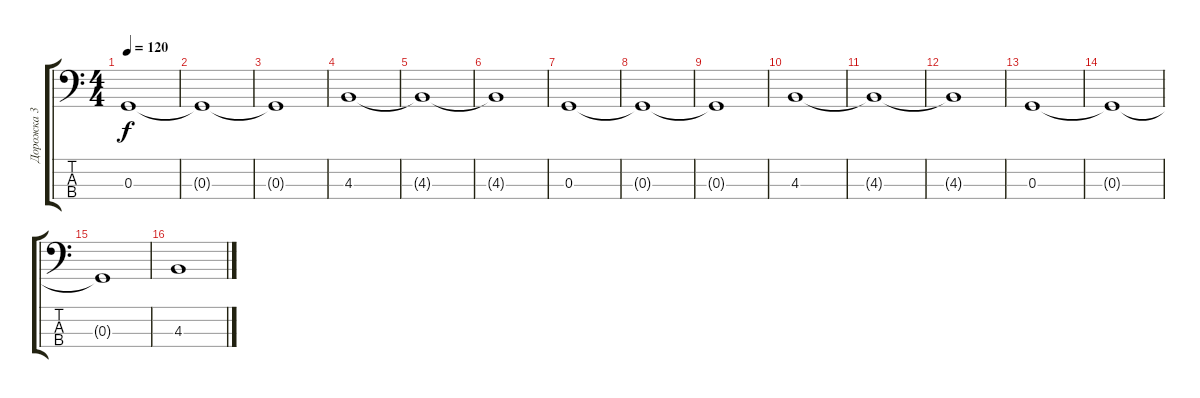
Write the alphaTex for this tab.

\track ("Дорожка 3" "Дорожка 3") {instrument electricbasspick}
\staff {score tabs}
\tuning (F2 C2 G1 C1) {hide}
\ts (4 4)
\tempo 120
\clef f4
\ks c
0.3.1{dy f} |
0.3{t}.1 |
0.3{t}.1 |
4.3.1 |
4.3{t}.1 |
4.3{t}.1 |
0.3.1 |
0.3{t}.1 |
0.3{t}.1 |
4.3.1 |
4.3{t}.1 |
4.3{t}.1 |
0.3.1 |
0.3{t}.1 |
0.3{t}.1 |
4.3.1
